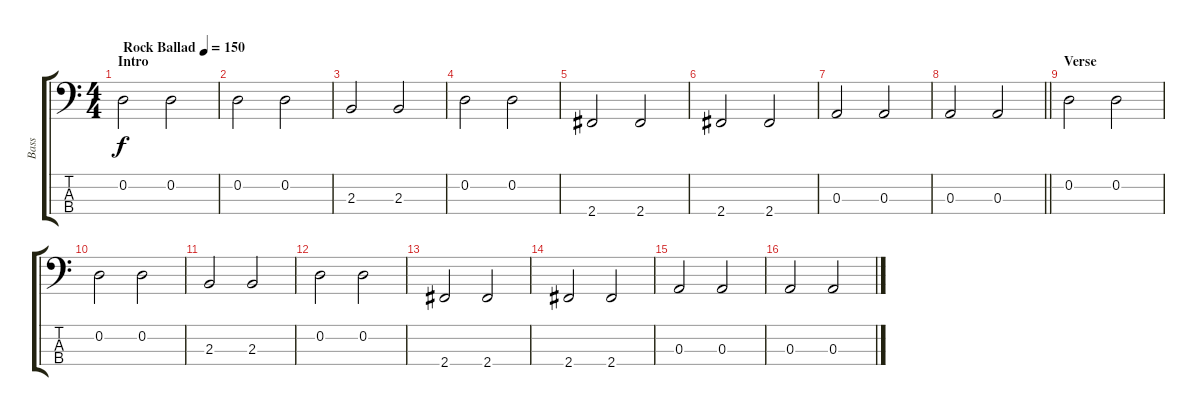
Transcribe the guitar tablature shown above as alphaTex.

\track ("Bass" "Bass") {instrument electricbassfinger}
\staff {score tabs}
\tuning (G2 D2 A1 E1) {hide}
\ts (4 4)
\section ("" "Intro")
\tempo (150 "Rock Ballad")
\clef f4
\ks c
0.2.2{dy f instrument electricbassfinger} 0.2.2 |
0.2.2 0.2.2 |
2.3.2 2.3.2 |
0.2.2 0.2.2 |
2.4.2 2.4.2 |
2.4.2 2.4.2 |
0.3.2 0.3.2 |
\barLineRight lightlight
0.3.2 0.3.2 |
\section ("" "Verse")
0.2.2 0.2.2 |
0.2.2 0.2.2 |
2.3.2 2.3.2 |
0.2.2 0.2.2 |
2.4.2 2.4.2 |
2.4.2 2.4.2 |
0.3.2 0.3.2 |
0.3.2 0.3.2
